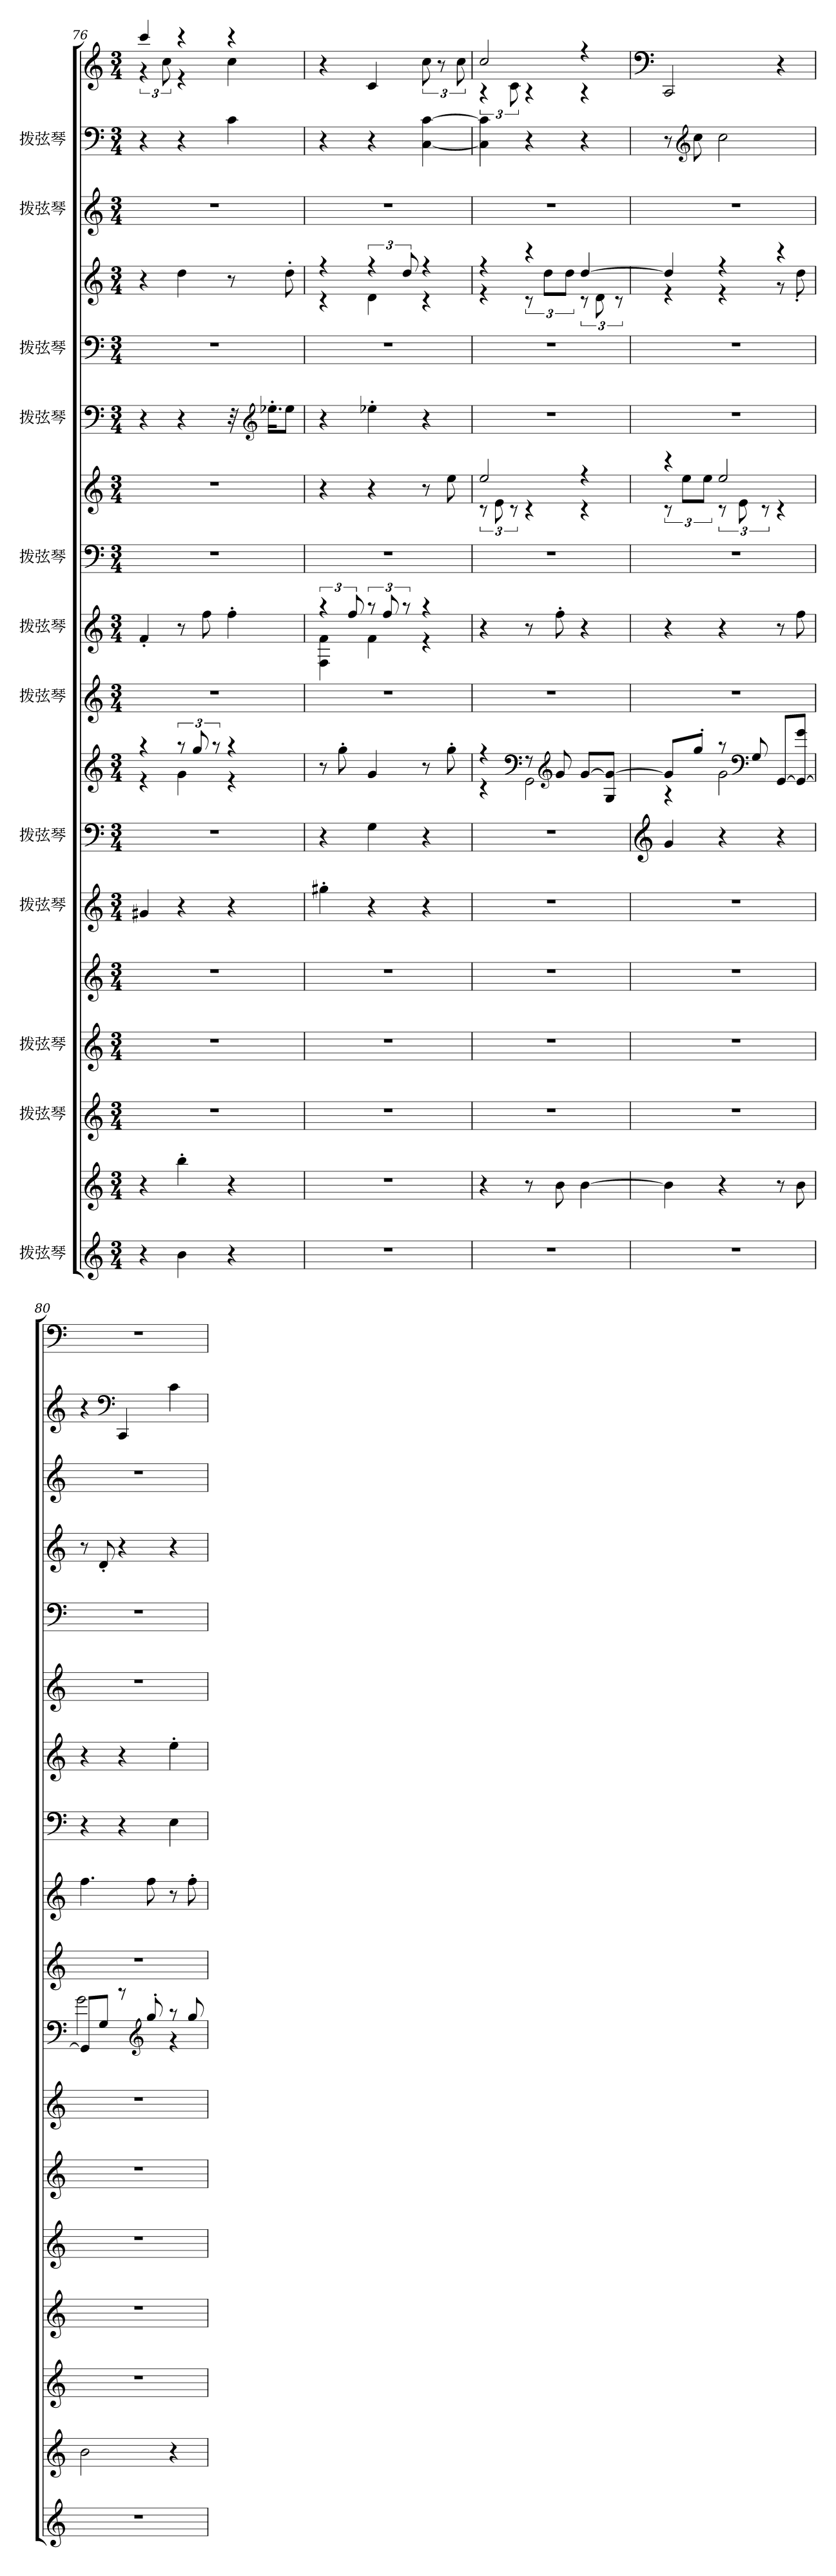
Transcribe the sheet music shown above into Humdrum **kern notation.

**kern	**kern	**kern	**kern	**kern	**kern	**kern	**kern	**kern	**kern	**kern	**kern	**kern	**kern	**kern	**kern	**kern	**kern
*part12	*part12	*part11	*part10	*part10	*part9	*part8	*part8	*part7	*part6	*part5	*part5	*part4	*part3	*part3	*part2	*part1	*part1
*staff18	*staff17	*staff16	*staff15	*staff14	*staff13	*staff12	*staff11	*staff10	*staff9	*staff8	*staff7	*staff6	*staff5	*staff4	*staff3	*staff2	*staff1
*I"拨弦琴	*	*I"拨弦琴	*I"拨弦琴	*	*I"拨弦琴	*I"拨弦琴	*	*I"拨弦琴	*I"拨弦琴	*I"拨弦琴	*	*I"拨弦琴	*I"拨弦琴	*	*I"拨弦琴	*I"拨弦琴	*
*clefG2	*clefG2	*clefG2	*clefG2	*clefG2	*clefG2	*clefF4	*clefG2	*clefG2	*clefG2	*clefF4	*clefG2	*clefF4	*clefF4	*clefG2	*clefG2	*clefF4	*clefG2
*k[]	*k[]	*k[]	*k[]	*k[]	*k[]	*k[]	*k[]	*k[]	*k[]	*k[]	*k[]	*k[]	*k[]	*k[]	*k[]	*k[]	*k[]
*M3/4	*M3/4	*M3/4	*M3/4	*M3/4	*M3/4	*M3/4	*M3/4	*M3/4	*M3/4	*M3/4	*M3/4	*M3/4	*M3/4	*M3/4	*M3/4	*M3/4	*M3/4
=76	=76	=76	=76	=76	=76	=76	=76	=76	=76	=76	=76	=76	=76	=76	=76	=76	=76
*	*	*	*	*	*	*	*^	*	*	*	*	*	*	*	*	*	*^
4r	4r	2.r	2.r	2.r	4g#X/	2.r	4r	4r	2.r	4f'/	2.r	2.r	4r	2.r	4r	2.r	4r	4ccc/	6r
.	.	.	.	.	.	.	.	.	.	.	.	.	.	.	.	.	.	.	12cc\
4b\	4bb'\	.	.	.	4r	.	12r	4g\	.	8r	.	.	4r	.	4dd\	.	4r	4r	4r
.	.	.	.	.	.	.	12gg/	.	.	.	.	.	.	.	.	.	.	.	.
.	.	.	.	.	.	.	.	.	.	8ff\	.	.	.	.	.	.	.	.	.
.	.	.	.	.	.	.	12r	.	.	.	.	.	.	.	.	.	.	.	.
4r	4r	.	.	.	4r	.	4r	4r	.	4ff'\	.	.	32r	.	8r	.	4c\	4r	4cc\
*	*	*	*	*	*	*	*	*	*	*	*	*	*clefG2	*	*	*	*	*	*
.	.	.	.	.	.	.	.	.	.	.	.	.	16.ee-X'\KL	.	.	.	.	.	.
.	.	.	.	.	.	.	.	.	.	.	.	.	8ee-\J	.	8dd'\	.	.	.	.
*	*	*	*	*	*	*	*v	*v	*	*	*	*	*	*	*	*	*	*v	*v
=77	=77	=77	=77	=77	=77	=77	=77	=77	=77	=77	=77	=77	=77	=77	=77	=77	=77
*	*	*	*	*	*	*	*	*	*^	*	*	*	*	*^	*	*	*
2.r	2.r	2.r	2.r	2.r	4gg#X'\	4r	8r	2.r	6r	4F\ 4f\	2.r	4r	4r	2.r	4r	4r	2.r	4r	4r
.	.	.	.	.	.	.	8gg'\	.	.	.	.	.	.	.	.	.	.	.	.
.	.	.	.	.	.	.	.	.	12ff/	.	.	.	.	.	.	.	.	.	.
.	.	.	.	.	4r	4G\	4g/	.	12r	4f\	.	4r	4ee-X'\	.	6r	4d\	.	4r	4c/
.	.	.	.	.	.	.	.	.	12ff/	.	.	.	.	.	.	.	.	.	.
.	.	.	.	.	.	.	.	.	12r	.	.	.	.	.	12dd/	.	.	.	.
.	.	.	.	.	4r	4r	8r	.	4r	4r	.	8r	4r	.	4r	4r	.	[4C\ [4c\	12cc\
.	.	.	.	.	.	.	.	.	.	.	.	.	.	.	.	.	.	.	12r
.	.	.	.	.	.	.	8gg'\	.	.	.	.	8ee\	.	.	.	.	.	.	.
.	.	.	.	.	.	.	.	.	.	.	.	.	.	.	.	.	.	.	12cc\
*	*	*	*	*	*	*	*	*	*v	*v	*	*	*	*	*	*	*	*	*
=78	=78	=78	=78	=78	=78	=78	=78	=78	=78	=78	=78	=78	=78	=78	=78	=78	=78	=78
*	*	*	*	*	*	*	*^	*	*	*	*^	*	*	*	*	*	*	*^
2.r	4r	2.r	2.r	2.r	2.r	2.r	4r	4r	2.r	4r	2.r	2ee/	12r	2.r	2.r	4r	4r	2.r	4C\] 4c\]	2cc/	6r
.	.	.	.	.	.	.	.	.	.	.	.	.	12e\	.	.	.	.	.	.	.	.
.	.	.	.	.	.	.	.	.	.	.	.	.	12r	.	.	.	.	.	.	.	12c\
*	*	*	*	*	*	*	*clefF4	*	*	*	*	*	*	*	*	*	*	*	*	*	*
.	8r	.	.	.	.	.	8r	2GG\	.	8r	.	.	4r	.	.	4r	12r	.	4r	.	4r
.	.	.	.	.	.	.	.	.	.	.	.	.	.	.	.	.	12dd\L	.	.	.	.
*	*	*	*	*	*	*	*clefG2	*	*	*	*	*	*	*	*	*	*	*	*	*	*
.	8b\	.	.	.	.	.	8g/	.	.	8ff'\	.	.	.	.	.	.	.	.	.	.	.
.	.	.	.	.	.	.	.	.	.	.	.	.	.	.	.	.	12dd\J	.	.	.	.
.	[4b\	.	.	.	.	.	[8g/L	.	.	4r	.	4r	4r	.	.	[4dd/	12r	.	4r	4r	4r
.	.	.	.	.	.	.	.	.	.	.	.	.	.	.	.	.	12d\	.	.	.	.
.	.	.	.	.	.	.	8G/ 8g/_J	.	.	.	.	.	.	.	.	.	.	.	.	.	.
.	.	.	.	.	.	.	.	.	.	.	.	.	.	.	.	.	12r	.	.	.	.
*	*	*	*	*	*	*	*	*	*	*	*	*	*	*	*	*	*	*	*	*v	*v
!!LO:PB:g=z
=79	=79	=79	=79	=79	=79	=79	=79	=79	=79	=79	=79	=79	=79	=79	=79	=79	=79	=79	=79	=79
*	*	*	*	*	*	*clefG2	*	*	*	*	*	*	*	*	*	*	*	*	*	*clefF4
2.r	4b\]	2.r	2.r	2.r	2.r	4g/	8g/L]	4r	2.r	4r	2.r	4r	12r	2.r	2.r	4dd/]	4r	2.r	8r	2CC/
.	.	.	.	.	.	.	.	.	.	.	.	.	12ee\L	.	.	.	.	.	.	.
*	*	*	*	*	*	*	*	*	*	*	*	*	*	*	*	*	*	*	*clefG2	*
.	.	.	.	.	.	.	8gg'/J	.	.	.	.	.	.	.	.	.	.	.	8cc\	.
.	.	.	.	.	.	.	.	.	.	.	.	.	12ee\J	.	.	.	.	.	.	.
.	4r	.	.	.	.	4r	8r	2g\	.	4r	.	2ee/	12r	.	.	4r	4r	.	2cc\	.
.	.	.	.	.	.	.	.	.	.	.	.	.	12e\	.	.	.	.	.	.	.
*	*	*	*	*	*	*	*clefF4	*	*	*	*	*	*	*	*	*	*	*	*	*
.	.	.	.	.	.	.	8G/	.	.	.	.	.	.	.	.	.	.	.	.	.
.	.	.	.	.	.	.	.	.	.	.	.	.	12r	.	.	.	.	.	.	.
.	8r	.	.	.	.	4r	[8GG/L	.	.	8r	.	.	4r	.	.	4r	8r	.	.	4r
.	8b\	.	.	.	.	.	8GG/_ 8g/J	.	.	8ff\	.	.	.	.	.	.	8dd'\	.	.	.
*	*	*	*	*	*	*	*	*	*	*	*	*v	*v	*	*	*v	*v	*	*	*
=80	=80	=80	=80	=80	=80	=80	=80	=80	=80	=80	=80	=80	=80	=80	=80	=80	=80	=80
2.r	2b\	2.r	2.r	2.r	2.r	2.r	8GG/L]	2g\	2.r	4.ff\	4r	4r	2.r	2.r	8r	2.r	4r	2.r
.	.	.	.	.	.	.	8G/J	.	.	.	.	.	.	.	8d'/	.	.	.
*	*	*	*	*	*	*	*	*	*	*	*	*	*	*	*	*	*clefF4	*
.	.	.	.	.	.	.	8r	.	.	.	4r	4r	.	.	4r	.	4CC/	.
*	*	*	*	*	*	*	*clefG2	*	*	*	*	*	*	*	*	*	*	*
.	.	.	.	.	.	.	8gg'/	.	.	8ff\	.	.	.	.	.	.	.	.
.	4r	.	.	.	.	.	8r	4r	.	8r	4E\	4ee'\	.	.	4r	.	4c\	.
.	.	.	.	.	.	.	8gg/	.	.	8ff'\	.	.	.	.	.	.	.	.
*	*	*	*	*	*	*	*v	*v	*	*	*	*	*	*	*	*	*	*
=	=	=	=	=	=	=	=	=	=	=	=	=	=	=	=	=	=
*-	*-	*-	*-	*-	*-	*-	*-	*-	*-	*-	*-	*-	*-	*-	*-	*-	*-
